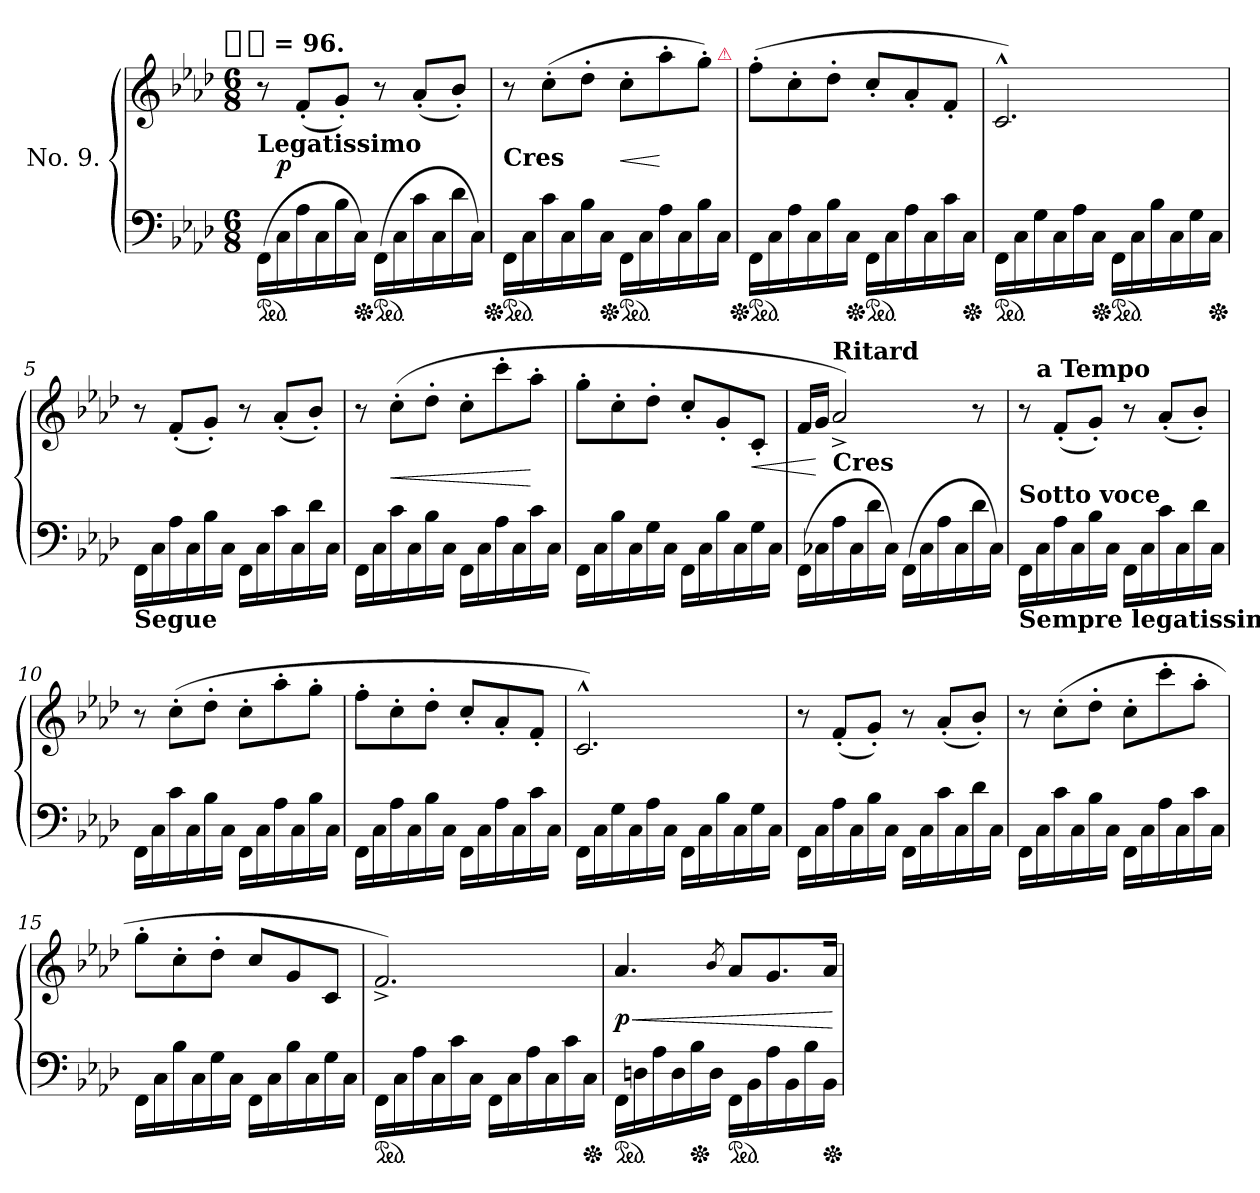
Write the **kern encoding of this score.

**kern	**kern	**dynam
*part1	*part1	*part1
*staff2	*staff1	*staff1/2
*I"No. 9.	*	*
*clefF4	*clefG2	*
*k[b-e-a-d-]	*k[b-e-a-d-]	*
*f:	*f:	*
!!LO:TX:omd:t=[quarter-dot] = 96.
*M6/8	*M6/8	*
*MM144	*MM144	*
=1	=1	=1
*	*^	*
!	!LO:TX:b:B:t=Legatissimo	!	!
*ped	*	*	*
(>16FFLL	8r	16ryy	.
16C	.	2ryy	p
16A-	(<8f'L	.	.
16C	.	.	.
16B-	8g'J)	.	.
*Xped	*	*	*
16CJJ)	.	.	.
*ped	*	*	*
(>16FFLL	8r	.	.
16C	.	.	.
16c	(<8a-'L	.	.
16C	.	8.ryy	.
16d-	8b-'J)	.	.
16CJJ)	.	.	.
=2	=2	=2	=2
!	!LO:TX:c:B:t=Cres	!	!
*Xped	*	*	*
*ped	*	*	*
16FFLL	8r	2ryy	.
16C	.	.	.
16c	(>8cc'L	.	.
16C	.	.	.
16B-	8dd-'J	.	.
*Xped	*	*	*
16CJJ	.	.	.
*ped	*	*	*
16FFLL	8cc'L	.	<
16C	.	.	.
16A-	8aa-'	8.ryy	[
16C	.	.	.
16B-	8gg'J)	.	.
!	!	!LO:TX:a:color=crimson:t=⚠	!
16CJJ	.	16ryy	.
=3	=3	=3	=3
!	!LO:TX:b:B:t=Con forza	!	!
*	*v	*v	*
*Xped	*	*
*ped	*	*
16FFLL	(>8ff'L	.
16C	.	.
16A-	8cc'	.
16C	.	.
16B-	8dd-'J	.
*Xped	*	*
16CJJ	.	.
*ped	*	*
16FFLL	8cc'L	.
16C	.	.
16A-	8a-'	.
16C	.	.
16c	8f'J	.
*Xped	*	*
16CJJ	.	.
=4	=4	=4
*ped	*	*
16FF\LL	2.c^^)	.
16C	.	.
16G	.	.
16C	.	.
16A-	.	.
*Xped	*	*
16CJJ	.	.
*ped	*	*
16FFLL	.	.
16C	.	.
16B-	.	.
16C	.	.
16G	.	.
*Xped	*	*
16CJJ	.	.
=5	=5	=5
!LO:TX:b:B:t=Segue	!	!
16FFLL	8r	.
16C	.	.
16A-	(<8f'L	.
16C	.	.
16B-	8g'J)	.
16CJJ	.	.
16FFLL	8r	.
16C	.	.
16c	(<8a-'L	.
16C	.	.
16d-	8b-'J)	.
16CJJ	.	.
=6	=6	=6
16FFLL	8r	.
16C	.	.
16c	(>8cc'L	<
16C	.	.
16B-	8dd-'J	.
16CJJ	.	.
16FFLL	8cc'L	.
16C	.	.
16A-	8ccc'	.
16C	.	.
16c	8aa-'J	[
16CJJ	.	.
=7	=7	=7
16FFLL	8gg'L	.
16C	.	.
16B-	8cc'	.
16C	.	.
16G	8dd-'J	.
16CJJ	.	.
16FFLL	8cc'L	.
16C	.	.
16B-	8g'	.
16C	.	.
16G	8c'J	<
16CJJ	.	.
=8	=8	=8
(>16FFLL	16fLL	.
16C-X	16gJJ	[
!	!LO:TX:c:B:t=Cres	!
!	!LO:TX:a:B:t=Ritard	!
16A-	2a-^)	.
16C-	.	.
16d-	.	.
16C-JJ)	.	.
(>16FFLL	.	.
16C-	.	.
16A-	.	.
16C-	.	.
16d-	8r	.
16C-JJ)	.	.
=9	=9	=9
!LO:TX:b:B:t=Sempre legatissimo	!	!
!LO:TX:a:B:t=Sotto voce	!	!
*	*^	*
16FFLL	8r	16ryy	.
!	!	!LO:TX:a:B:t=a Tempo	!
16C	.	2ryy	.
16A-	(<8f'L	.	.
16C	.	.	.
16B-	8g'J)	.	.
16CJJ	.	.	.
16FFLL	8r	.	.
16C	.	.	.
16c	(<8a-'L	.	.
16C	.	8.ryy	.
16d-	8b-'J)	.	.
16CJJ	.	.	.
*	*v	*v	*
=10	=10	=10
16FFLL	8r	.
16C	.	.
16c	(>8cc'L	.
16C	.	.
16B-	8dd-'J	.
16CJJ	.	.
16FFLL	8cc'L	.
16C	.	.
16A-	8aa-'	.
16C	.	.
16B-	8gg'J	.
16CJJ	.	.
=11	=11	=11
16FFLL	8ff'L	.
16C	.	.
16A-	8cc'	.
16C	.	.
16B-	8dd-'J	.
16CJJ	.	.
16FFLL	8cc'L	.
16C	.	.
16A-	8a-'	.
16C	.	.
16c	8f'J	.
16CJJ	.	.
=12	=12	=12
16FF\LL	2.c^^)	.
16C	.	.
16G	.	.
16C	.	.
16A-	.	.
16CJJ	.	.
16FFLL	.	.
16C	.	.
16B-	.	.
16C	.	.
16G	.	.
16CJJ	.	.
=13	=13	=13
16FFLL	8r	.
16C	.	.
16A-	(<8f'L	.
16C	.	.
16B-	8g'J)	.
16CJJ	.	.
16FFLL	8r	.
16C	.	.
16c	(<8a-'L	.
16C	.	.
16d-	8b-'J)	.
16CJJ	.	.
=14	=14	=14
16FFLL	8r	.
16C	.	.
16c	(>8cc'L	.
16C	.	.
16B-	8dd-'J	.
16CJJ	.	.
16FFLL	8cc'L	.
16C	.	.
16A-	8ccc'	.
16C	.	.
16c	8aa-'J	.
16CJJ	.	.
=15	=15	=15
16FFLL	8gg'L	.
16C	.	.
16B-	8cc'	.
16C	.	.
16G	8dd-'J	.
16CJJ	.	.
16FFLL	8ccL	.
16C	.	.
16B-	8g	.
16C	.	.
16G	8cJ	.
16CJJ	.	.
=16	=16	=16
!LO:TX:b:color=crimson:t=⚠	!	!
*ped	*	*
16FFLL	2.f^)	.
16C	.	.
16A-	.	.
16C	.	.
16c	.	.
16CJJ	.	.
16FFLL	.	.
16C	.	.
16A-	.	.
16C	.	.
16c	.	.
*Xped	*	*
16CJJ	.	.
=17	=17	=17
*ped	*	*
16FFLL	4.a-	< p
16Dn	.	.
16A-	.	.
16D	.	.
*Xped	*	*
16B-	.	.
16DJJ	.	.
.	8qb-/	.
*ped	*	*
16FF\LL	8a-L	.
16BB-	.	.
16A-	8.g	.
16BB-	.	.
16B-	.	.
*Xped	*	*
16BB-JJ	16a-Jk	.
.	.	[
=	=	=
*-	*-	*-
